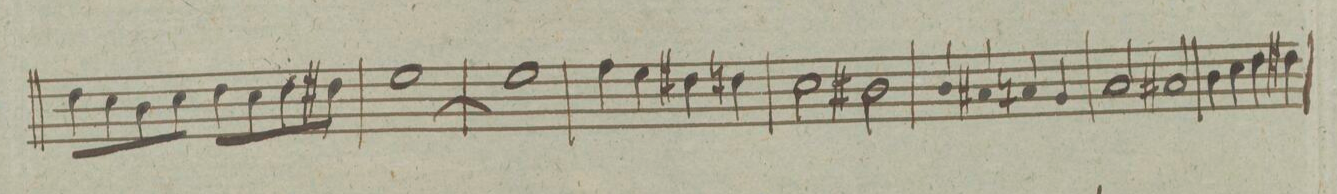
**kern	**dynam
*I"Fagotto Primo	*
*clefF4	*
*k[]	*
*met(c|)	*
*M2/2	*
8F\L	.
8E\	.
8D\	.
8E\J	.
8F\L	.
8E\	.
8F\	.
8F#X\J	.
=231	=231
1G\	.
=232	=232
1G\	.
=233	=233
4A\	.
4G\	.
4F#X\	.
4Fn\	.
=234	=234
2E\	.
2D#X\	.
=235	=235
4D\	.
4C#X/	.
4Cn/	.
4BB/	.
=236	=236
2C/	.
2C#X/	.
=237	=237
4D\	.
4E\	.
4F\	.
4F#X\	.
=238	=238
*-	*-
